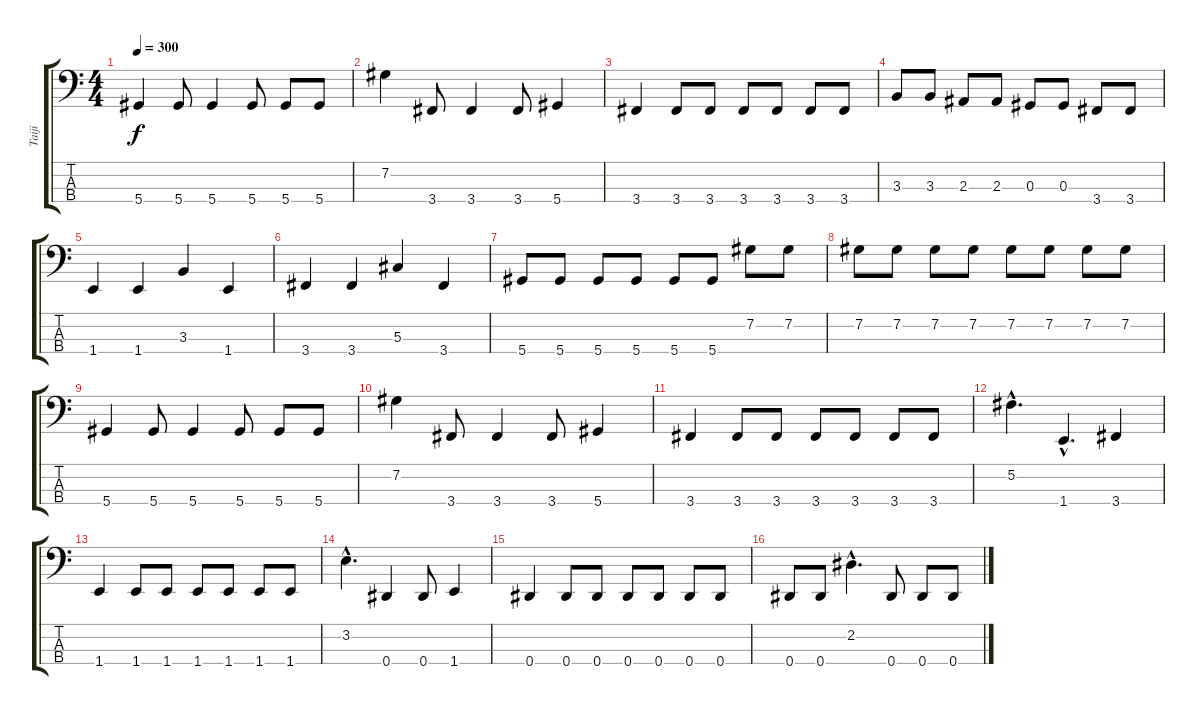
\track ("Taiji" "Taiji") {instrument electricbassfinger}
\staff {score tabs}
\tuning (Gb2 Db2 Ab1 Eb1) {hide}
\ts (4 4)
\tempo 300
\clef f4
\ks c
5.4.4{dy f} 5.4.8 5.4.4 5.4.8 5.4.8 5.4.8 |
7.2.4 3.4.8 3.4.4 3.4.8 5.4.4 |
3.4.4 3.4.8 3.4.8 3.4.8 3.4.8 3.4.8 3.4.8 |
3.3.8 3.3.8 2.3.8 2.3.8 0.3.8 0.3.8 3.4.8 3.4.8 |
1.4.4 1.4.4 3.3.4 1.4.4 |
3.4.4 3.4.4 5.3.4 3.4.4 |
5.4.8 5.4.8 5.4.8 5.4.8 5.4.8 5.4.8 7.2.8 7.2.8 |
7.2.8 7.2.8 7.2.8 7.2.8 7.2.8 7.2.8 7.2.8 7.2.8 |
5.4.4 5.4.8 5.4.4 5.4.8 5.4.8 5.4.8 |
7.2.4 3.4.8 3.4.4 3.4.8 5.4.4 |
3.4.4 3.4.8 3.4.8 3.4.8 3.4.8 3.4.8 3.4.8 |
5.2{hac}.4{d} 1.4{hac}.4{d} 3.4.4 |
1.4.4 1.4.8 1.4.8 1.4.8 1.4.8 1.4.8 1.4.8 |
3.2{hac}.4{d} 0.4.4 0.4.8 1.4.4 |
0.4.4 0.4.8 0.4.8 0.4.8 0.4.8 0.4.8 0.4.8 |
0.4.8 0.4.8 2.2{hac}.4{d} 0.4.8 0.4.8 0.4.8
